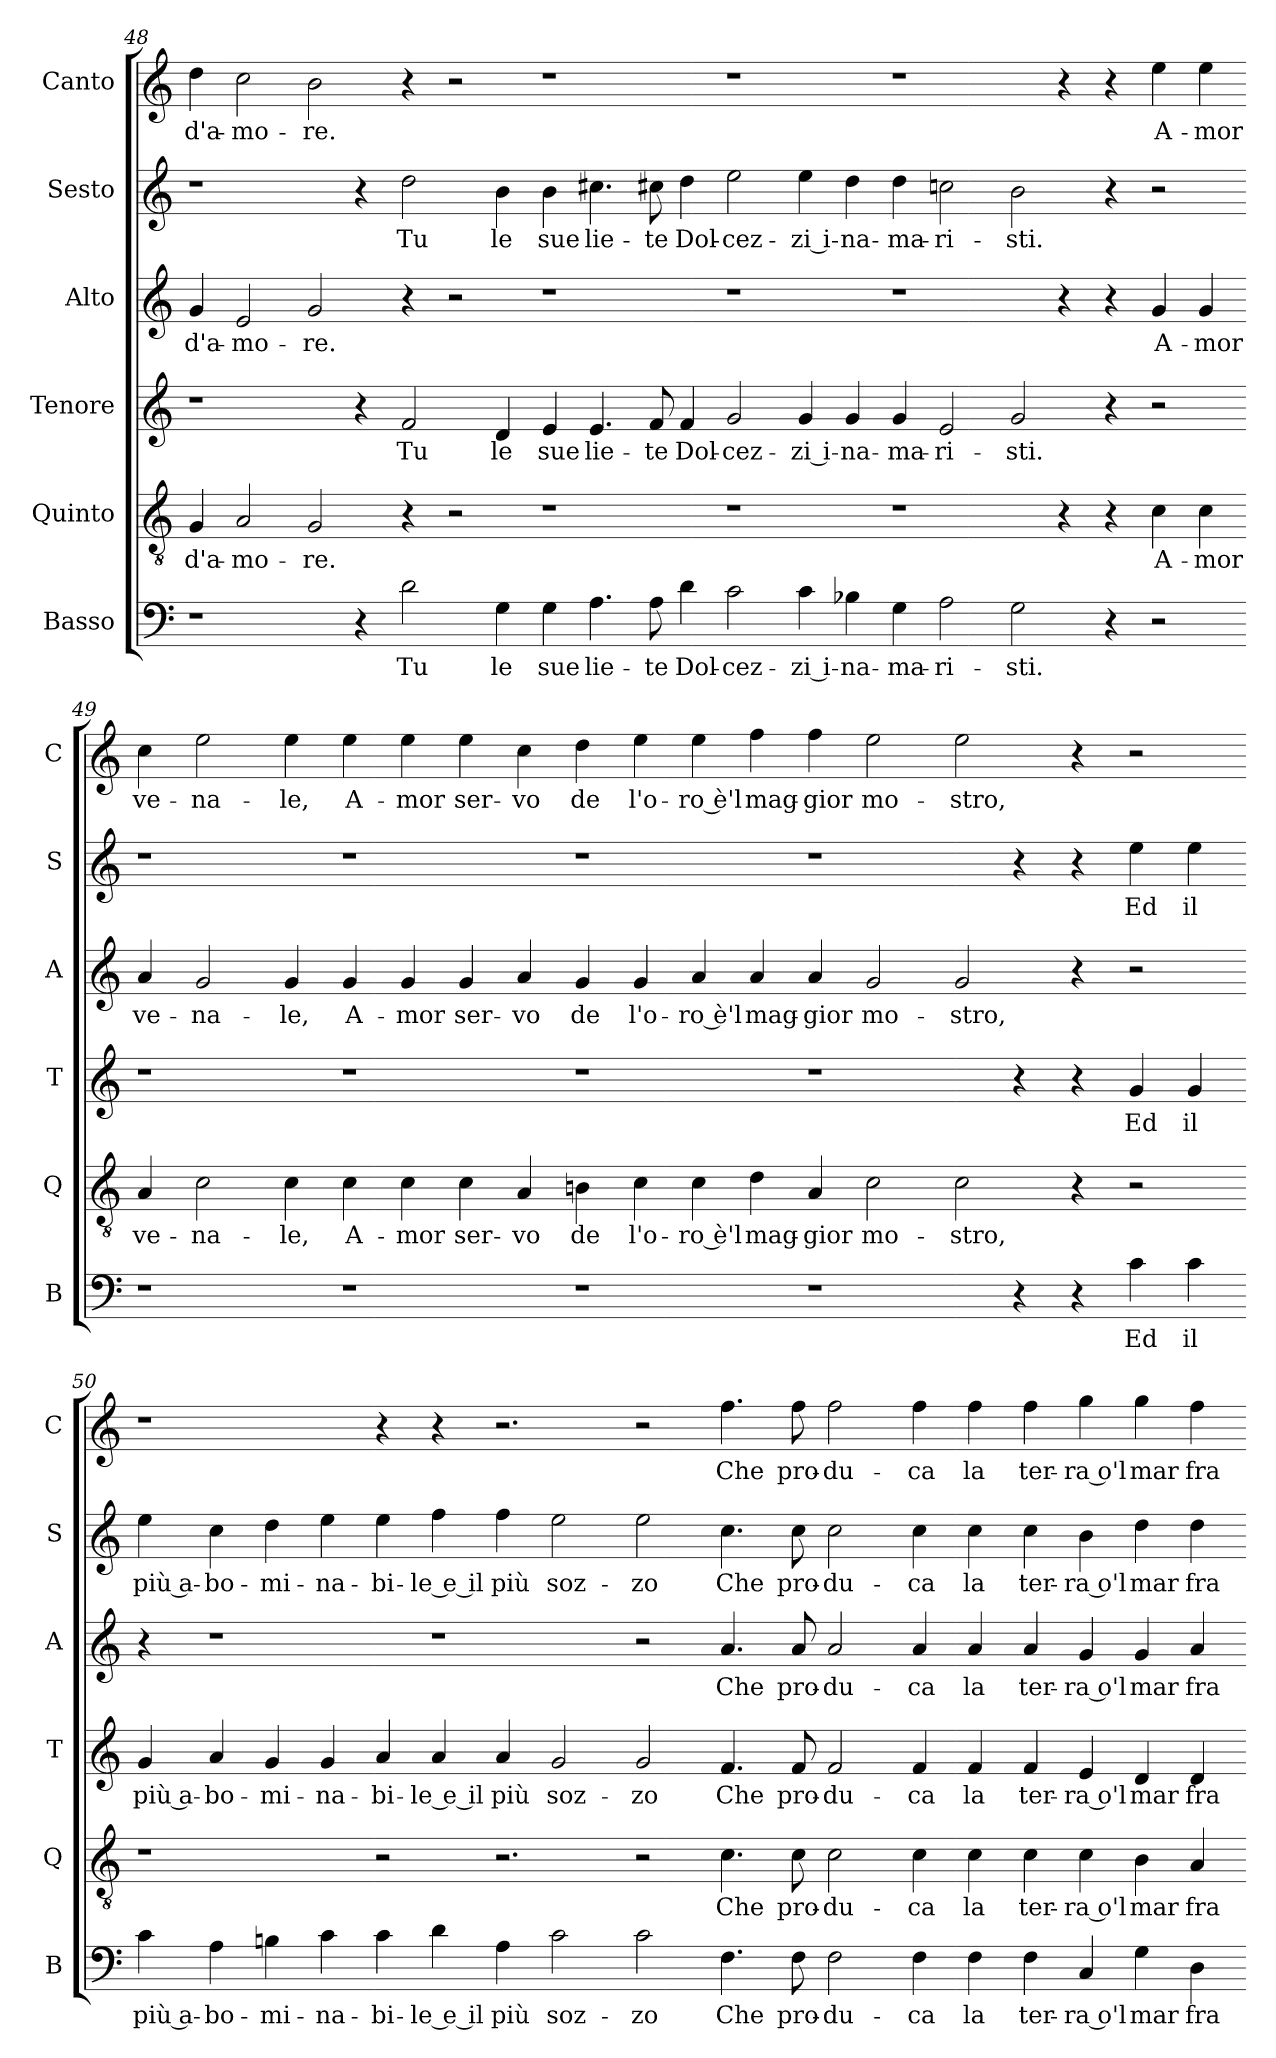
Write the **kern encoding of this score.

**kern	**text	**kern	**text	**kern	**text	**kern	**text	**kern	**text	**kern	**text
*part6	*part6	*part5	*part5	*part4	*part4	*part3	*part3	*part2	*part2	*part1	*part1
*staff6	*staff6	*staff5	*staff5	*staff4	*staff4	*staff3	*staff3	*staff2	*staff2	*staff1	*staff1
*I"Basso	*	*I"Quinto	*	*I"Tenore	*	*I"Alto	*	*I"Sesto	*	*I"Canto	*
*I'B	*	*I'Q	*	*I'T	*	*I'A	*	*I'S	*	*I'C	*
*clefF4	*	*clefGv2	*	*clefG2	*	*clefG2	*	*clefG2	*	*clefG2	*
*k[]	*	*k[]	*	*k[]	*	*k[]	*	*k[]	*	*k[]	*
=48	=48	=48	=48	=48	=48	=48	=48	=48	=48	=48	=48
1r	.	4G	d'a-	1r	.	4g	d'a-	1r	.	4dd	d'a-
.	.	2A	-mo-	.	.	2e	-mo-	.	.	2cc	-mo-
.	.	2G	-re.	.	.	2g	-re.	.	.	2b	-re.
4r	.	.	.	4r	.	.	.	4r	.	.	.
2d	Tu	4r	.	2f	Tu	4r	.	2dd	Tu	4r	.
.	.	2r	.	.	.	2r	.	.	.	2r	.
4G	le	.	.	4d	le	.	.	4b	le	.	.
4G	sue	1r	.	4e	sue	1r	.	4b	sue	1r	.
4.A	lie-	.	.	4.e	lie-	.	.	4.cc#X	lie-	.	.
8A	-te	.	.	8f	-te	.	.	8cc#X	-te	.	.
4d	Dol-	.	.	4f	Dol-	.	.	4dd	Dol-	.	.
2c	-cez-	1r	.	2g	-cez-	1r	.	2ee	-cez-	1r	.
4c	-zi i-	.	.	4g	-zi i-	.	.	4ee	-zi i-	.	.
4B-X	-na-	.	.	4g	-na-	.	.	4dd	-na-	.	.
4G	-ma-	1r	.	4g	-ma-	1r	.	4dd	-ma-	1r	.
2A	-ri-	.	.	2e	-ri-	.	.	2ccn	-ri-	.	.
2G	-sti.	.	.	2g	-sti.	.	.	2b	-sti.	.	.
.	.	4r	.	.	.	4r	.	.	.	4r	.
4r	.	4r	.	4r	.	4r	.	4r	.	4r	.
2r	.	4c	A-	2r	.	4g	A-	2r	.	4ee	A-
.	.	4c	-mor	.	.	4g	-mor	.	.	4ee	-mor
=49-	=49-	=49-	=49-	=49-	=49-	=49-	=49-	=49-	=49-	=49-	=49-
1r	.	4A	ve-	1r	.	4a	ve-	1r	.	4cc	ve-
.	.	2c	-na-	.	.	2g	-na-	.	.	2ee	-na-
.	.	4c	-le,	.	.	4g	-le,	.	.	4ee	-le,
1r	.	4c	A-	1r	.	4g	A-	1r	.	4ee	A-
.	.	4c	-mor	.	.	4g	-mor	.	.	4ee	-mor
.	.	4c	ser-	.	.	4g	ser-	.	.	4ee	ser-
.	.	4A	-vo	.	.	4a	-vo	.	.	4cc	-vo
1r	.	4Bn	de	1r	.	4g	de	1r	.	4dd	de
.	.	4c	l'o-	.	.	4g	l'o-	.	.	4ee	l'o-
.	.	4c	-ro è'l	.	.	4a	-ro è'l	.	.	4ee	-ro è'l
.	.	4d	mag-	.	.	4a	mag-	.	.	4ff	mag-
1r	.	4A	-gior	1r	.	4a	-gior	1r	.	4ff	-gior
.	.	2c	mo-	.	.	2g	mo-	.	.	2ee	mo-
.	.	2c	-stro,	.	.	2g	-stro,	.	.	2ee	-stro,
4r	.	.	.	4r	.	.	.	4r	.	.	.
4r	.	4r	.	4r	.	4r	.	4r	.	4r	.
4c	Ed	2r	.	4g	Ed	2r	.	4ee	Ed	2r	.
4c	il	.	.	4g	il	.	.	4ee	il	.	.
=50-	=50-	=50-	=50-	=50-	=50-	=50-	=50-	=50-	=50-	=50-	=50-
4c	più a-	1r	.	4g	più a-	4r	.	4ee	più a-	1r	.
4A	-bo-	.	.	4a	-bo-	1r	.	4cc	-bo-	.	.
4Bn	-mi-	.	.	4g	-mi-	.	.	4dd	-mi-	.	.
4c	-na-	.	.	4g	-na-	.	.	4ee	-na-	.	.
4c	-bi-	2r	.	4a	-bi-	.	.	4ee	-bi-	4r	.
4d	-le e il	.	.	4a	-le e il	1r	.	4ff	-le e il	4r	.
4A	più	2.r	.	4a	più	.	.	4ff	più	2.r	.
2c	soz-	.	.	2g	soz-	.	.	2ee	soz-	.	.
2c	-zo	2r	.	2g	-zo	2r	.	2ee	-zo	2r	.
4.F	Che	4.c	Che	4.f	Che	4.a	Che	4.cc	Che	4.ff	Che
8F	pro-	8c	pro-	8f	pro-	8a	pro-	8cc	pro-	8ff	pro-
2F	-du-	2c	-du-	2f	-du-	2a	-du-	2cc	-du-	2ff	-du-
4F	-ca	4c	-ca	4f	-ca	4a	-ca	4cc	-ca	4ff	-ca
4F	la	4c	la	4f	la	4a	la	4cc	la	4ff	la
4F	ter-	4c	ter-	4f	ter-	4a	ter-	4cc	ter-	4ff	ter-
4C	-ra o'l	4c	-ra o'l	4e	-ra o'l	4g	-ra o'l	4b	-ra o'l	4gg	-ra o'l
4G	mar	4B	mar	4d	mar	4g	mar	4dd	mar	4gg	mar
4D	fra	4A	fra	4d	fra	4a	fra	4dd	fra	4ff	fra
=-	=-	=-	=-	=-	=-	=-	=-	=-	=-	=-	=-
*-	*-	*-	*-	*-	*-	*-	*-	*-	*-	*-	*-
